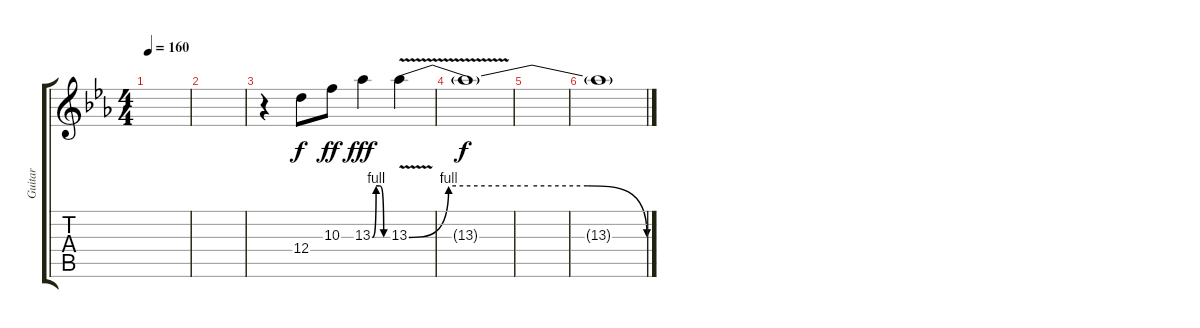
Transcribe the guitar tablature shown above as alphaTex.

\track ("Guitar" "Guitar") {instrument distortionguitar}
\staff {score tabs}
\tuning (E4 B3 G3 D3 A2 E2) {hide}
\ts (4 4)
\tempo 160
\clef g2
\ks eb
|
|
r.4 12.4.8 10.3.8{dy ff} 13.3{be (custom 0 0 15 4 30 4 45 0 60 0)}.4{dy fff} 13.3{be (custom 0 0 10 4 30 4 45 4 60 0) v}.4 |
13.3{t}.1{dy f} |
|
13.3{t}.1{volume 0}
